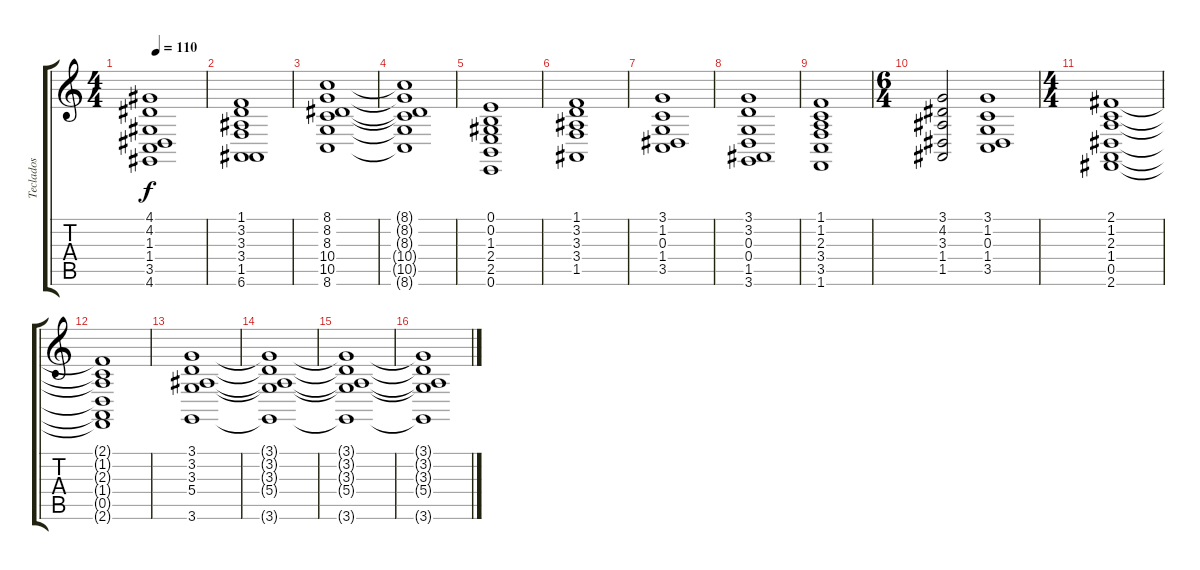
\track ("Teclados" "Teclados") {instrument pad2warm}
\staff {score tabs}
\tuning (E4 B3 G3 D3 A2 E2) {hide}
\ts (4 4)
\tempo 110
\clef g2
\ks c
(4.1 4.2 1.3 1.4 3.5 4.6).1{dy f} |
(1.1 3.2 3.3 3.4 1.5 6.6).1 |
(8.1 8.2 8.3 10.4 10.5 8.6).1 |
(8.1{t} 8.2{t} 8.3{t} 10.4{t} 10.5{t} 8.6{t}).1 |
(0.1 0.2 1.3 2.4 2.5 0.6).1 |
(1.1 3.2 3.3 3.4 1.5).1 |
(3.1 1.2 0.3 1.4 3.5).1 |
(3.1 3.2 0.3 0.4 1.5 3.6).1 |
(1.1 1.2 2.3 3.4 3.5 1.6).1 |
\ts (6 4)
(3.1 4.2 3.3 1.4 1.5).2 (3.1 1.2 0.3 1.4 3.5).1 |
\ts (4 4)
(2.1 1.2 2.3 1.4 0.5 2.6).1 |
(2.1{t} 1.2{t} 2.3{t} 1.4{t} 0.5{t} 2.6{t}).1 |
(3.1 3.2 3.3 5.4 3.6).1 |
(3.1{t} 3.2{t} 3.3{t} 5.4{t} 3.6{t}).1 |
(3.1{t} 3.2{t} 3.3{t} 5.4{t} 3.6{t}).1 |
(3.1{t} 3.2{t} 3.3{t} 5.4{t} 3.6{t}).1
